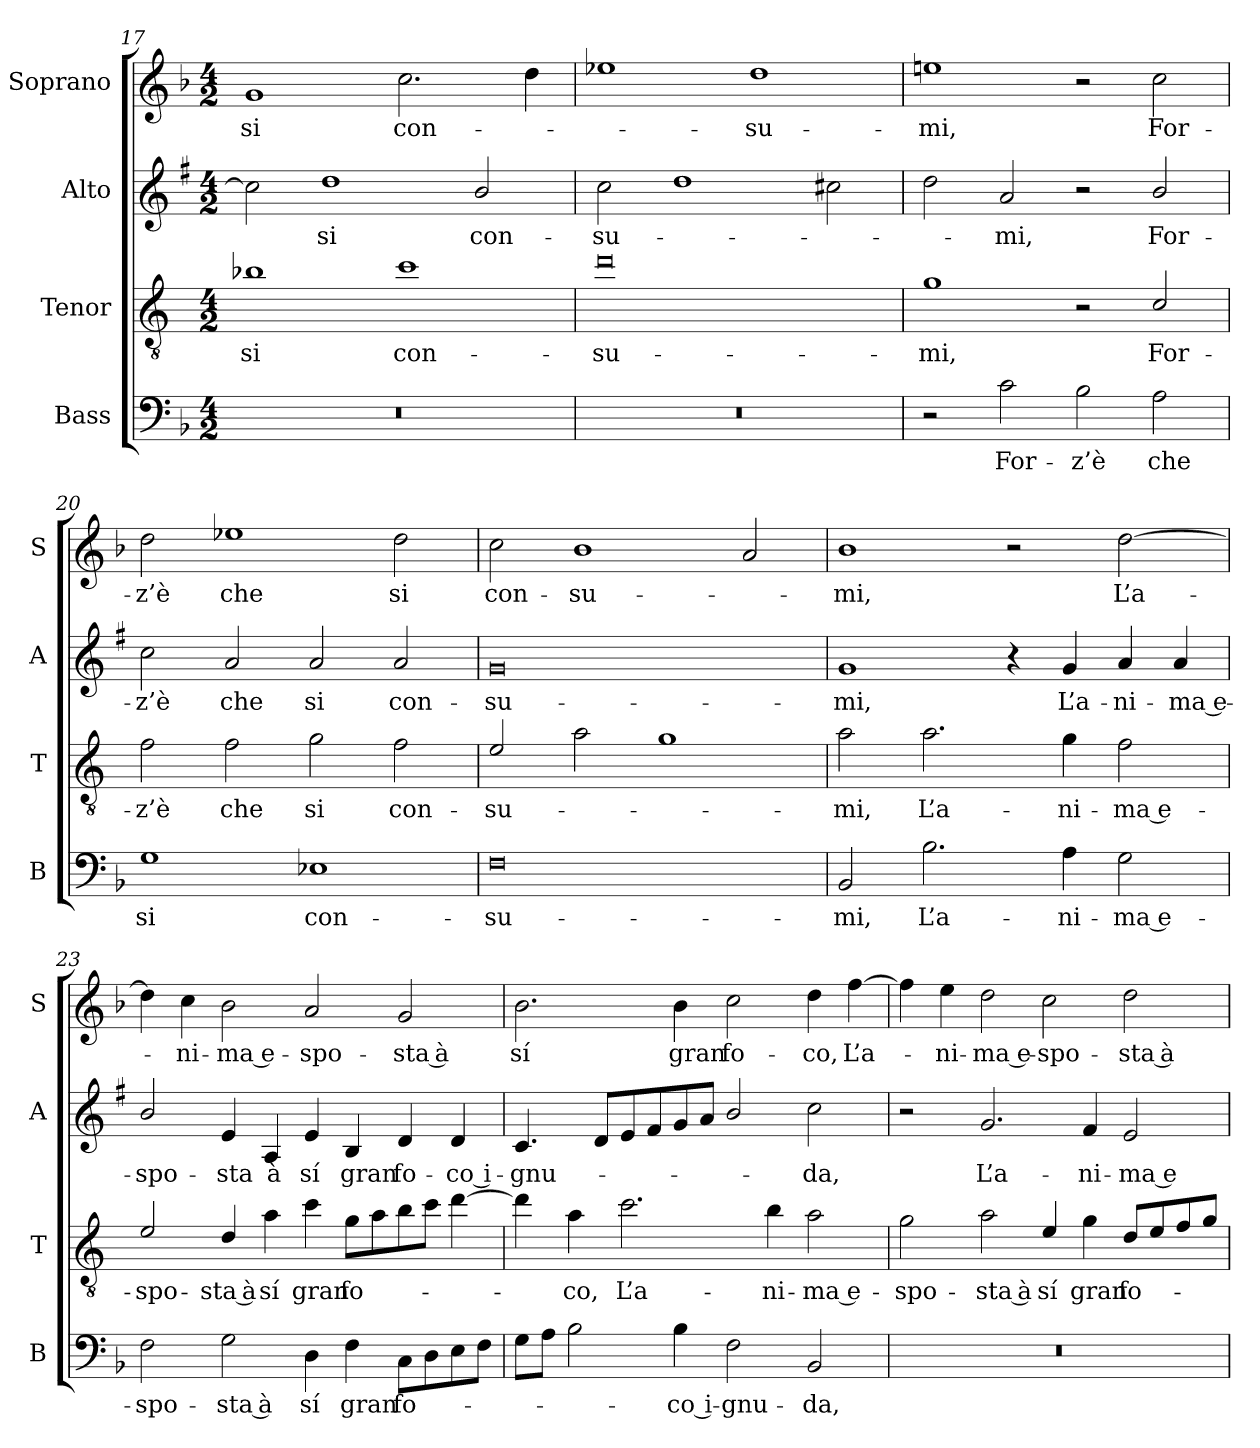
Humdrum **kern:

**kern	**text	**kern	**text	**kern	**text	**kern	**text
*part4	*part4	*part3	*part3	*part2	*part2	*part1	*part1
*staff4	*staff4	*staff3	*staff3	*staff2	*staff2	*staff1	*staff1
*I"Bass	*	*I"Tenor	*	*I"Alto	*	*I"Soprano	*
*I'B	*	*I'T	*	*I'A	*	*I'S	*
*clefF4	*	*clefGv2	*	*clefG2	*	*clefG2	*
*	*	*ITrd4c7	*	*ITrd1c2	*	*	*
*k[b-]	*	*k[b-]	*	*k[b-]	*	*k[b-]	*
*F:	*	*F:	*	*F:	*	*F:	*
*M4/2	*	*M4/2	*	*M4/2	*	*M4/2	*
=17	=17	=17	=17	=17	=17	=17	=17
!	!	!	!LO:LY:b	!	!	!	!LO:LY:b
0r	.	1e-X	si	2b-\]	.	1g	si
!	!	!	!	!	!LO:LY:b	!	!
.	.	.	.	1cc	si	.	.
!	!	!	!LO:LY:b	!	!	!	!LO:LY:b
.	.	1f	con-	.	.	2.cc\	con-
!	!	!	!	!	!LO:LY:b	!	!
.	.	.	.	2a/	con-	.	.
.	.	.	.	.	.	4dd\	.
=18	=18	=18	=18	=18	=18	=18	=18
!	!	!	!LO:LY:b	!	!LO:LY:b	!	!
0r	.	0g	-su-	2b-\	-su-	1ee-X	.
.	.	.	.	1cc	.	.	.
!	!	!	!	!	!	!	!LO:LY:b
.	.	.	.	.	.	1dd	-su-
.	.	.	.	2bn\	.	.	.
!!LO:PB:g=z
=19	=19	=19	=19	=19	=19	=19	=19
!	!	!	!LO:LY:b	!	!	!	!LO:LY:b
2r	.	1c	-mi,	2cc\	.	1eeni	-mi,
!	!LO:LY:b	!	!	!	!LO:LY:b	!	!
2c\	For-	.	.	2g/	-mi,	.	.
!	!LO:LY:b	!	!	!	!	!	!
2B-\	-z’è	2r	.	2r	.	2r	.
!	!LO:LY:b	!	!LO:LY:b	!	!LO:LY:b	!	!LO:LY:b
2A\	che	2F/	For-	2a/	For-	2cc\	For-
=20	=20	=20	=20	=20	=20	=20	=20
!	!LO:LY:b	!	!LO:LY:b	!	!LO:LY:b	!	!LO:LY:b
1G	si	2B-\	-z’è	2b-\	-z’è	2dd\	-z’è
!	!	!	!LO:LY:b	!	!LO:LY:b	!	!LO:LY:b
.	.	2B-\	che	2g/	che	1ee-X	che
!	!LO:LY:b	!	!LO:LY:b	!	!LO:LY:b	!	!
1E-X	con-	2c\	si	2g/	si	.	.
!	!	!	!LO:LY:b	!	!LO:LY:b	!	!LO:LY:b
.	.	2B-\	con-	2g/	con-	2dd\	si
=21	=21	=21	=21	=21	=21	=21	=21
!	!LO:LY:b	!	!LO:LY:b	!	!LO:LY:b	!	!LO:LY:b
0F	-su-	2A/	-su-	0f	-su-	2cc\	con-
!	!	!	!	!	!	!	!LO:LY:b
.	.	2d\	.	.	.	1b-	-su-
.	.	1c	.	.	.	.	.
.	.	.	.	.	.	2a/	.
=22	=22	=22	=22	=22	=22	=22	=22
!	!LO:LY:b	!	!LO:LY:b	!	!LO:LY:b	!	!LO:LY:b
2BB-/	-mi,	2d\	-mi,	1f	-mi,	1b-	-mi,
!	!LO:LY:b	!	!LO:LY:b	!	!	!	!
2.B-\	L’a-	2.d\	L’a-	.	.	.	.
.	.	.	.	4r	.	2r	.
!	!LO:LY:b	!	!LO:LY:b	!	!LO:LY:b	!	!
4A\	-ni-	4c\	-ni-	4f/	L’a-	.	.
!	!LO:LY:b	!	!LO:LY:b	!	!LO:LY:b	!	!LO:LY:b
2G\	-ma e-	2B-\	-ma e-	4g/	-ni-	[2dd\	L’a-
!	!	!	!	!	!LO:LY:b	!	!
.	.	.	.	4g/	-ma e-	.	.
!!LO:LB:g=z
=23	=23	=23	=23	=23	=23	=23	=23
!	!LO:LY:b	!	!LO:LY:b	!	!LO:LY:b	!	!
2F\	-spo-	2A/	-spo-	2a/	-spo-	4dd\]	.
!	!	!	!	!	!	!	!LO:LY:b
.	.	.	.	.	.	4cc\	-ni-
!	!LO:LY:b	!	!LO:LY:b	!	!LO:LY:b	!	!LO:LY:b
2G\	-sta à	4G/	-sta à	4d/	-sta	2b-\	-ma e-
!	!	!	!LO:LY:b	!	!LO:LY:b	!	!
.	.	4d\	sí	4G/	à	.	.
!	!LO:LY:b	!	!LO:LY:b	!	!LO:LY:b	!	!LO:LY:b
4D\	sí	4f\	gran	4d/	sí	2a/	-spo-
!	!LO:LY:b	!	!LO:LY:b	!	!LO:LY:b	!	!
4F\	gran	8c\L	fo-	4A/	gran	.	.
.	.	8d\	.	.	.	.	.
!	!LO:LY:b	!	!	!	!LO:LY:b	!	!LO:LY:b
8C\L	fo-	8e\	.	4c/	fo-	2g/	-sta à
8D\	.	8f\J	.	.	.	.	.
!	!	!	!	!	!LO:LY:b	!	!
8E\	.	[4g\	.	4c/	-co i-	.	.
8F\J	.	.	.	.	.	.	.
=24	=24	=24	=24	=24	=24	=24	=24
!	!	!	!	!	!LO:LY:b	!	!LO:LY:b
8G\L	.	4g\]	.	4.B-/	-gnu-	2.b-\	sí
8A\J	.	.	.	.	.	.	.
!	!	!	!LO:LY:b	!	!	!	!
2B-\	.	4d\	-co,	.	.	.	.
.	.	.	.	8c/L	.	.	.
!	!	!	!LO:LY:b	!	!	!	!
.	.	2.f\	L’a-	8d/	.	.	.
.	.	.	.	8e/	.	.	.
!	!LO:LY:b	!	!	!	!	!	!LO:LY:b
4B-\	-co i-	.	.	8f/	.	4b-\	gran
.	.	.	.	8g/J	.	.	.
!	!LO:LY:b	!	!	!	!	!	!LO:LY:b
2F\	-gnu-	.	.	2a/	.	2cc\	fo-
!	!	!	!LO:LY:b	!	!	!	!
.	.	4e\	-ni-	.	.	.	.
!	!LO:LY:b	!	!LO:LY:b	!	!LO:LY:b	!	!LO:LY:b
2BB-/	-da,	2d\	-ma e-	2b-\	-da,	4dd\	-co,
!	!	!	!	!	!	!	!LO:LY:b
.	.	.	.	.	.	[4ff\	L’a-
=25	=25	=25	=25	=25	=25	=25	=25
!	!	!	!LO:LY:b	!	!	!	!
0r	.	2c\	-spo-	2r	.	4ff\]	.
!	!	!	!	!	!	!	!LO:LY:b
.	.	.	.	.	.	4ee\	-ni-
!	!	!	!LO:LY:b	!	!LO:LY:b	!	!LO:LY:b
.	.	2d\	-sta à	2.f/	L’a-	2dd\	-ma e-
!	!	!	!LO:LY:b	!	!	!	!LO:LY:b
.	.	4A/	sí	.	.	2cc\	-spo-
!	!	!	!LO:LY:b	!	!LO:LY:b	!	!
.	.	4c\	gran	4e/	-ni-	.	.
!	!	!	!LO:LY:b	!	!LO:LY:b	!	!LO:LY:b
.	.	8G/L	fo-	2d/	-ma e-	2dd\	-sta à
.	.	8A/	.	.	.	.	.
.	.	8B-/	.	.	.	.	.
.	.	8c/J	.	.	.	.	.
=	=	=	=	=	=	=	=
*-	*-	*-	*-	*-	*-	*-	*-
